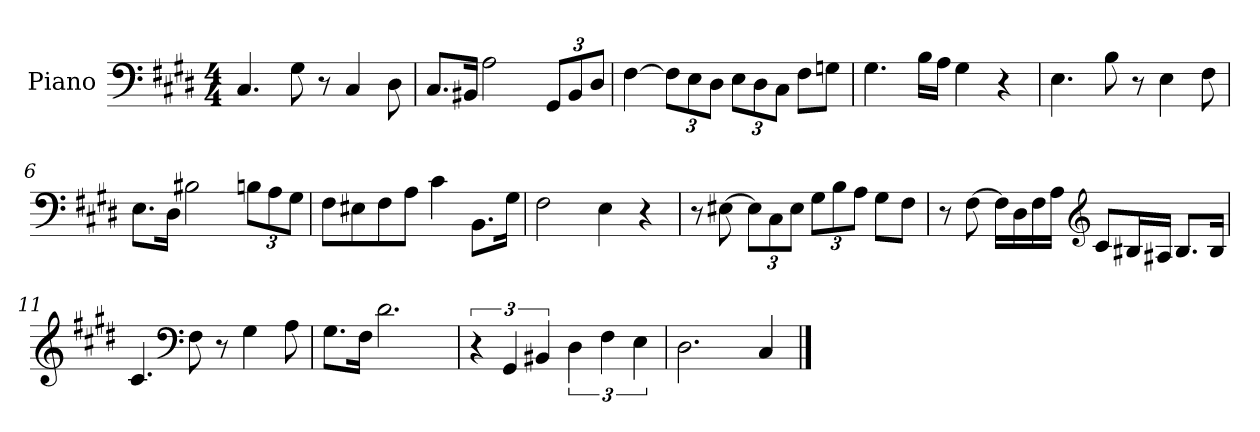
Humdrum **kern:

**kern
*part1
*staff1
*I"Piano
*I'Pno.
*clefF4
*k[f#c#g#d#]
*M4/4
*MM120
=1
4.C#/
8G#\
8r
4C#/
8D#\
=2
8.C#/L
16BB#X/Jk
2A\
*Xbrackettup
12GG#/L
12BB#/
12D#/J
=3
[4F#\
12F#\L]
12E\
12D#\J
12E\L
12D#\
12C#\J
8F#\L
8Gn\J
=4
4.G#\
16B\LL
16A\JJ
4G#\
4r
=5
4.E\
8B\
8r
4E\
8F#\
=6
8.E\L
16D#\Jk
2B#X\
12Bn\L
12A\
12G#\J
!!LO:LB:g=z
=7
8F#\L
8E#X\
8F#\
8A\J
4c#\
8.BB\L
16G#\Jk
=8
2F#\
4E\
4r
=9
8r
[8E#X\
12E#\L]
12C#\
12E#\J
12G#\L
12B\
12A\J
8G#\L
8F#\J
=10
8r
[8F#\
16F#\LL]
16D#\
16F#\
16A\JJ
*clefG2
8c#/L
16B#X/L
16A#X/JJ
8.B#/L
16B#/Jk
!!LO:LB:g=z
=11
4.c#/
*clefF4
8F#\
8r
4G#\
8A\
=12
8.G#\L
16F#\Jk
2.d#\
=13
*brackettup
6r
6GG#/
6BB#X/
6D#\
6F#\
6E\
=14
2.D#\
4C#/
==
*-
